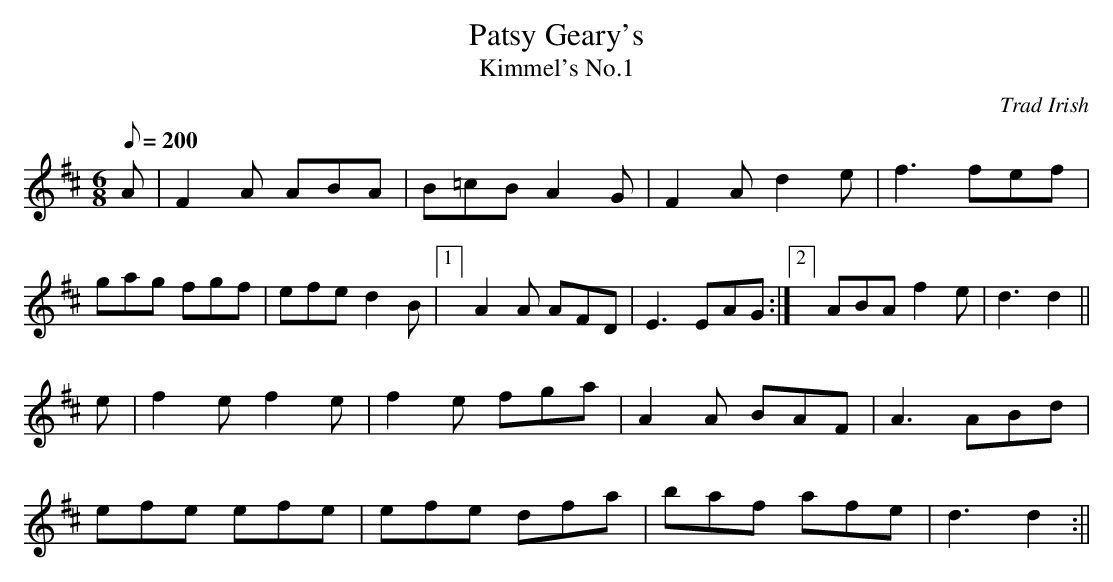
X:1
T:Patsy Geary's
T:Kimmel's No.1
M:6/8
L:1/8
Q:200
C:Trad Irish
K:D
A|F2 A ABA|B=cB A2 G|F2 A d2 e|f3 fef|!
gag fgf|efe d2 B|1]A2 A AFD|E3 EAG:|2]ABA f2 e|d3 d2||!
e|f2 e f2 e|f2 e fga|A2 A BAF|A3 ABd|!
efe efe|efe dfa|baf afe|d3 d2:||!
